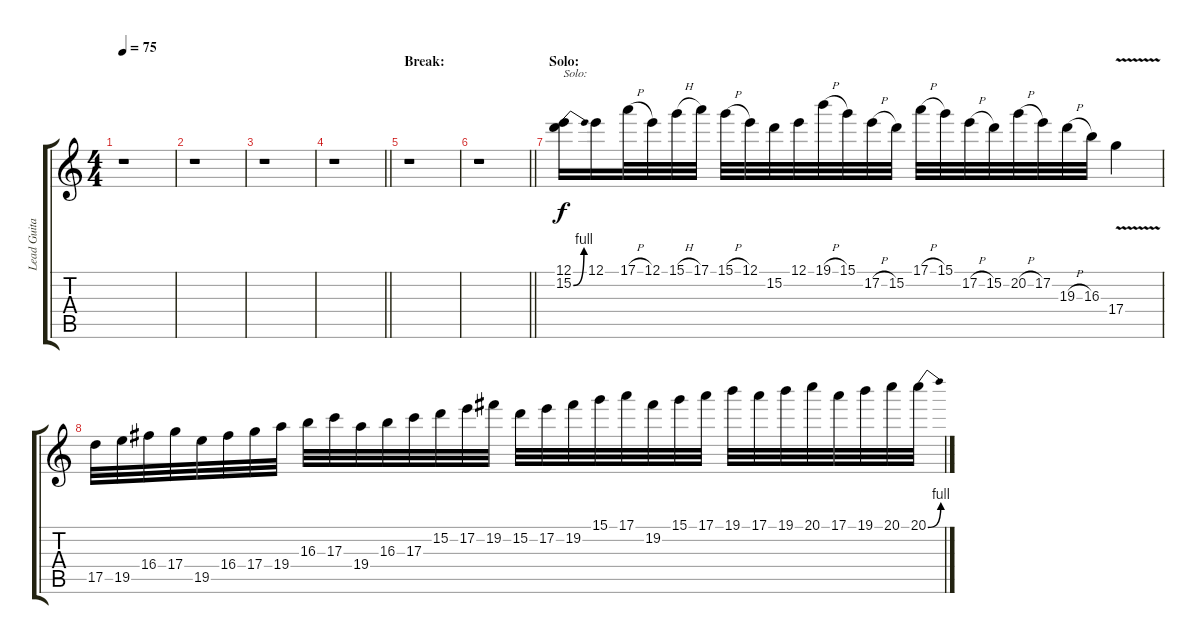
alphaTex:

\track ("Lead Guitar" "Lead Guita") {instrument distortionguitar}
\staff {score tabs}
\tuning (E4 B3 G3 D3 A2 E2) {hide}
\ts (4 4)
\tempo 75
\clef g2
\ks c
r.1{dy f} |
r.1 |
r.1 |
\barLineRight lightlight
r.1 |
\section ("" "Break:")
r.1 |
\barLineRight lightlight
r.1 |
\section ("" "Solo:")
(12.1 15.2{be (bend 0 0 60 4)}).16{txt "Solo:"} 12.1.16 17.1{h}.32 12.1.32 15.1{h}.32 17.1.32 15.1{h}.32 12.1.32 15.2.32 12.1.32 19.1{h}.32 15.1.32 17.2{h}.32 15.2.32 17.1{h}.32 15.1.32 17.2{h}.32 15.2.32 20.2{h}.32 17.2.32 19.3{h}.32 16.3.32 17.4{v}.4 |
17.5.32 19.5.32 16.4.32 17.4.32 19.5.32 16.4.32 17.4.32 19.4.32 16.3.32 17.3.32 19.4.32 16.3.32 17.3.32 15.2.32 17.2.32 19.2.32 15.2.32 17.2.32 19.2.32 15.1.32 17.1.32 19.2.32 15.1.32 17.1.32 19.1.32 17.1.32 19.1.32 20.1.32 17.1.32 19.1.32 20.1.32 20.1{be (bend 0 0 60 4)}.32
